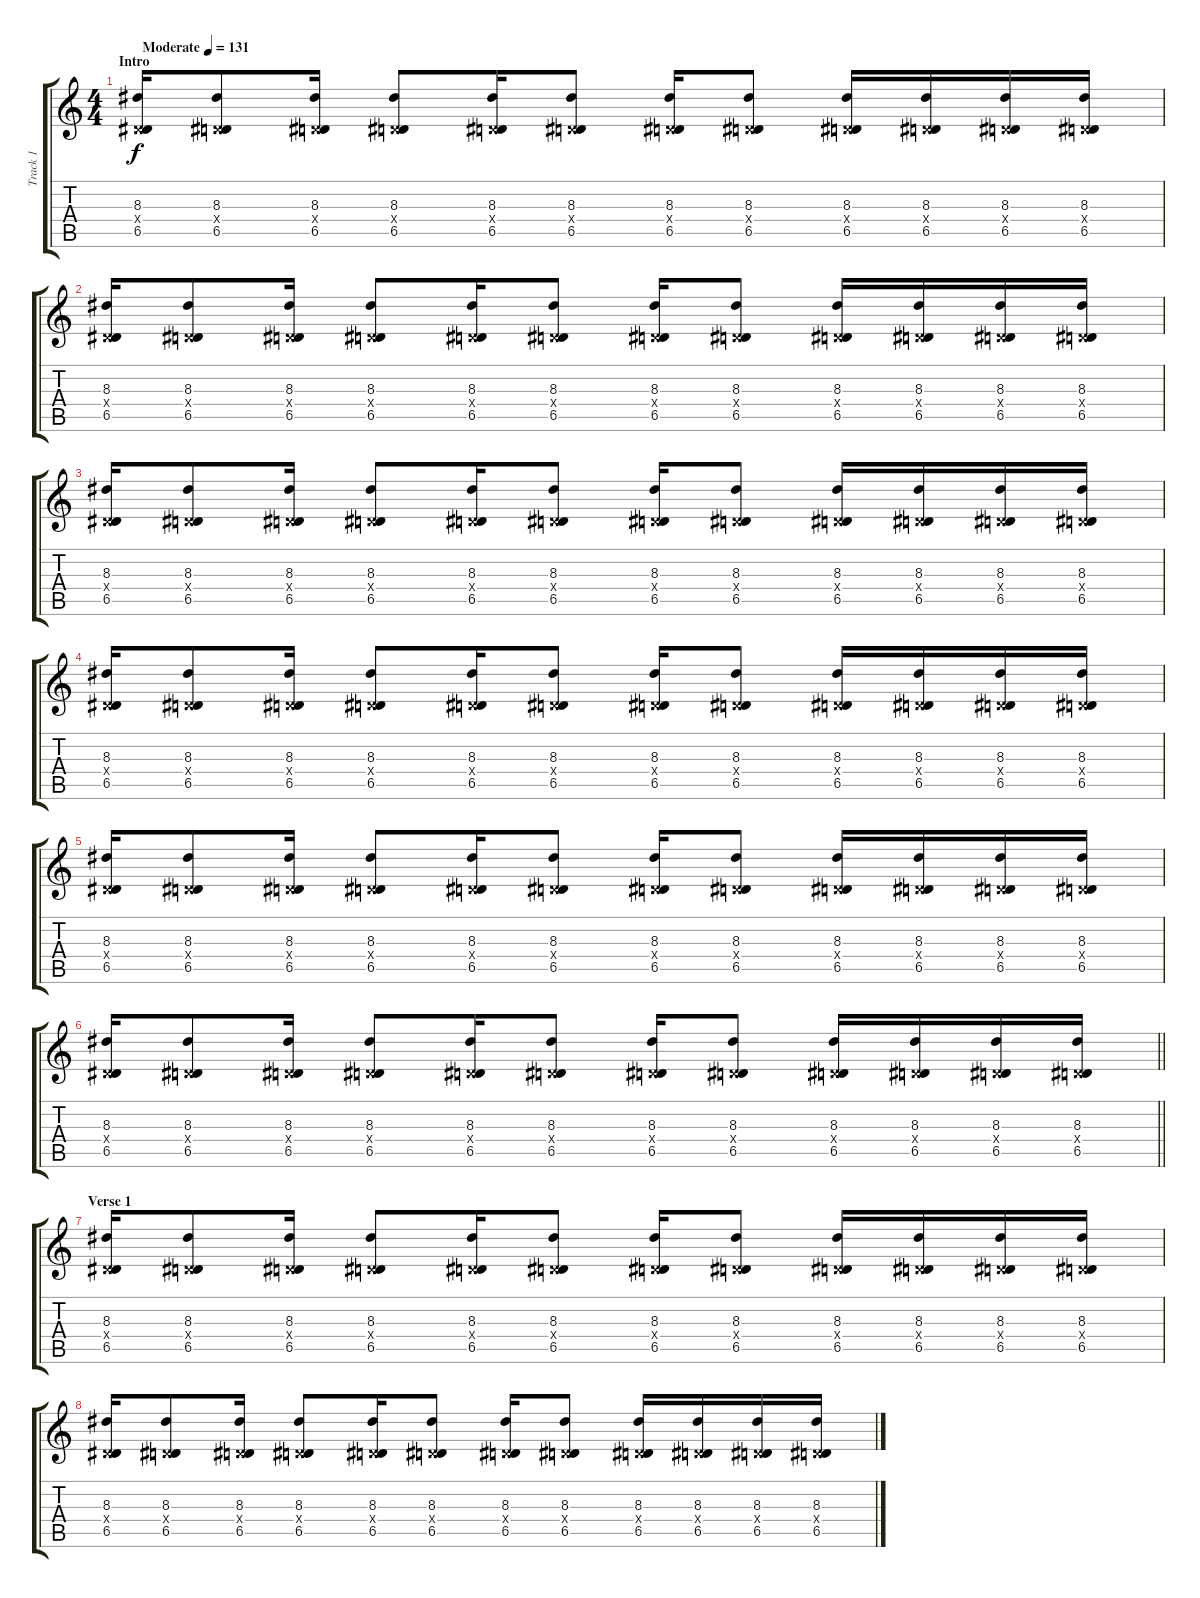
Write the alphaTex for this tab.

\track ("Track 1" "Track 1") {instrument overdrivenguitar}
\staff {score tabs}
\tuning (E4 B3 G3 D3 A2 E2) {hide}
\ts (4 4)
\section ("" "Intro")
\tempo (131 "Moderate")
\clef g2
\ks c
(8.3 0.4{x} 6.5).16{dy f instrument overdrivenguitar} (8.3 0.4{x} 6.5).8 (8.3 0.4{x} 6.5).16 (8.3 0.4{x} 6.5).8 (8.3 0.4{x} 6.5).16 (8.3 0.4{x} 6.5).8 (8.3 0.4{x} 6.5).16 (8.3 0.4{x} 6.5).8 (8.3 0.4{x} 6.5).16 (8.3 0.4{x} 6.5).16 (8.3 0.4{x} 6.5).16 (8.3 0.4{x} 6.5).16 |
(8.3 0.4{x} 6.5).16 (8.3 0.4{x} 6.5).8 (8.3 0.4{x} 6.5).16 (8.3 0.4{x} 6.5).8 (8.3 0.4{x} 6.5).16 (8.3 0.4{x} 6.5).8 (8.3 0.4{x} 6.5).16 (8.3 0.4{x} 6.5).8 (8.3 0.4{x} 6.5).16 (8.3 0.4{x} 6.5).16 (8.3 0.4{x} 6.5).16 (8.3 0.4{x} 6.5).16 |
(8.3 0.4{x} 6.5).16 (8.3 0.4{x} 6.5).8 (8.3 0.4{x} 6.5).16 (8.3 0.4{x} 6.5).8 (8.3 0.4{x} 6.5).16 (8.3 0.4{x} 6.5).8 (8.3 0.4{x} 6.5).16 (8.3 0.4{x} 6.5).8 (8.3 0.4{x} 6.5).16 (8.3 0.4{x} 6.5).16 (8.3 0.4{x} 6.5).16 (8.3 0.4{x} 6.5).16 |
(8.3 0.4{x} 6.5).16 (8.3 0.4{x} 6.5).8 (8.3 0.4{x} 6.5).16 (8.3 0.4{x} 6.5).8 (8.3 0.4{x} 6.5).16 (8.3 0.4{x} 6.5).8 (8.3 0.4{x} 6.5).16 (8.3 0.4{x} 6.5).8 (8.3 0.4{x} 6.5).16 (8.3 0.4{x} 6.5).16 (8.3 0.4{x} 6.5).16 (8.3 0.4{x} 6.5).16 |
(8.3 0.4{x} 6.5).16 (8.3 0.4{x} 6.5).8 (8.3 0.4{x} 6.5).16 (8.3 0.4{x} 6.5).8 (8.3 0.4{x} 6.5).16 (8.3 0.4{x} 6.5).8 (8.3 0.4{x} 6.5).16 (8.3 0.4{x} 6.5).8 (8.3 0.4{x} 6.5).16 (8.3 0.4{x} 6.5).16 (8.3 0.4{x} 6.5).16 (8.3 0.4{x} 6.5).16 |
\barLineRight lightlight
(8.3 0.4{x} 6.5).16 (8.3 0.4{x} 6.5).8 (8.3 0.4{x} 6.5).16 (8.3 0.4{x} 6.5).8 (8.3 0.4{x} 6.5).16 (8.3 0.4{x} 6.5).8 (8.3 0.4{x} 6.5).16 (8.3 0.4{x} 6.5).8 (8.3 0.4{x} 6.5).16 (8.3 0.4{x} 6.5).16 (8.3 0.4{x} 6.5).16 (8.3 0.4{x} 6.5).16 |
\section ("" "Verse 1")
(8.3 0.4{x} 6.5).16 (8.3 0.4{x} 6.5).8 (8.3 0.4{x} 6.5).16 (8.3 0.4{x} 6.5).8 (8.3 0.4{x} 6.5).16 (8.3 0.4{x} 6.5).8 (8.3 0.4{x} 6.5).16 (8.3 0.4{x} 6.5).8 (8.3 0.4{x} 6.5).16 (8.3 0.4{x} 6.5).16 (8.3 0.4{x} 6.5).16 (8.3 0.4{x} 6.5).16 |
(8.3 0.4{x} 6.5).16 (8.3 0.4{x} 6.5).8 (8.3 0.4{x} 6.5).16 (8.3 0.4{x} 6.5).8 (8.3 0.4{x} 6.5).16 (8.3 0.4{x} 6.5).8 (8.3 0.4{x} 6.5).16 (8.3 0.4{x} 6.5).8 (8.3 0.4{x} 6.5).16 (8.3 0.4{x} 6.5).16 (8.3 0.4{x} 6.5).16 (8.3 0.4{x} 6.5).16
